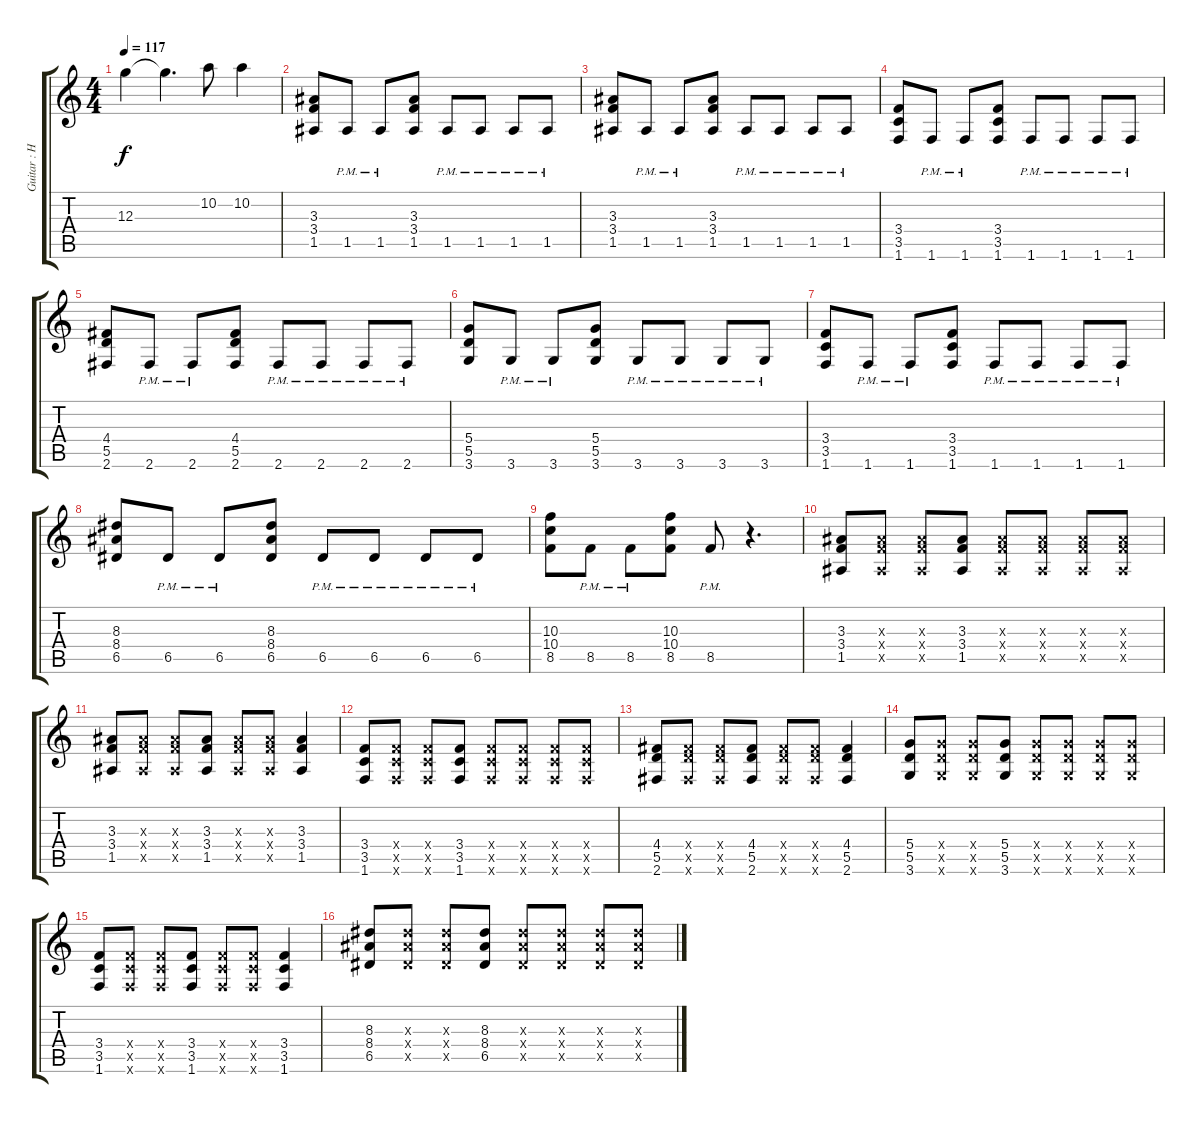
\track ("Guitar : Hirasawa Yui - Chan" "Guitar : H") {instrument overdrivenguitar}
\staff {score tabs}
\tuning (E4 B3 G3 D3 A2 E2) {hide}
\ts (4 4)
\tempo 117
\clef g2
\ks c
12.3{t}.4{dy f} 12.3{t}.4{d} 10.2.8 10.2.4 |
(3.3 3.4 1.5).8 1.5{pm}.8 1.5{pm}.8 (3.3 3.4 1.5).8 1.5{pm}.8 1.5{pm}.8 1.5{pm}.8 1.5{pm}.8 |
(3.3 3.4 1.5).8 1.5{pm}.8 1.5{pm}.8 (3.3 3.4 1.5).8 1.5{pm}.8 1.5{pm}.8 1.5{pm}.8 1.5{pm}.8 |
(3.4 3.5 1.6).8 1.6{pm}.8 1.6{pm}.8 (3.4 3.5 1.6).8 1.6{pm}.8 1.6{pm}.8 1.6{pm}.8 1.6{pm}.8 |
(4.4 5.5 2.6).8 2.6{pm}.8 2.6{pm}.8 (4.4 5.5 2.6).8 2.6{pm}.8 2.6{pm}.8 2.6{pm}.8 2.6{pm}.8 |
(5.4 5.5 3.6).8 3.6{pm}.8 3.6{pm}.8 (5.4 5.5 3.6).8 3.6{pm}.8 3.6{pm}.8 3.6{pm}.8 3.6{pm}.8 |
(3.4 3.5 1.6).8 1.6{pm}.8 1.6{pm}.8 (3.4 3.5 1.6).8 1.6{pm}.8 1.6{pm}.8 1.6{pm}.8 1.6{pm}.8 |
(8.3 8.4 6.5).8 6.5{pm}.8 6.5{pm}.8 (8.3 8.4 6.5).8 6.5{pm}.8 6.5{pm}.8 6.5{pm}.8 6.5{pm}.8 |
(10.3 10.4 8.5).8 8.5{pm}.8 8.5{pm}.8 (10.3 10.4 8.5).8 8.5{pm}.8 r.4{d} |
(3.3 3.4 1.5).8 (3.3{x} 3.4{x} 1.5{x}).8 (3.3{x} 3.4{x} 1.5{x}).8 (3.3 3.4 1.5).8 (3.3{x} 3.4{x} 1.5{x}).8 (3.3{x} 3.4{x} 1.5{x}).8 (3.3{x} 3.4{x} 1.5{x}).8 (3.3{x} 3.4{x} 1.5{x}).8 |
(3.3 3.4 1.5).8 (3.3{x} 3.4{x} 1.5{x}).8 (3.3{x} 3.4{x} 1.5{x}).8 (3.3 3.4 1.5).8 (3.3{x} 3.4{x} 1.5{x}).8 (3.3{x} 3.4{x} 1.5{x}).8 (3.3 3.4 1.5).4 |
(3.4 3.5 1.6).8 (3.4{x} 3.5{x} 1.6{x}).8 (3.4{x} 3.5{x} 1.6{x}).8 (3.4 3.5 1.6).8 (3.4{x} 3.5{x} 1.6{x}).8 (3.4{x} 3.5{x} 1.6{x}).8 (3.4{x} 3.5{x} 1.6{x}).8 (3.4{x} 3.5{x} 1.6{x}).8 |
(4.4 5.5 2.6).8 (4.4{x} 5.5{x} 2.6{x}).8 (4.4{x} 5.5{x} 2.6{x}).8 (4.4 5.5 2.6).8 (4.4{x} 5.5{x} 2.6{x}).8 (4.4{x} 5.5{x} 2.6{x}).8 (4.4 5.5 2.6).4 |
(5.4 5.5 3.6).8 (5.4{x} 5.5{x} 3.6{x}).8 (5.4{x} 5.5{x} 3.6{x}).8 (5.4 5.5 3.6).8 (5.4{x} 5.5{x} 3.6{x}).8 (5.4{x} 5.5{x} 3.6{x}).8 (5.4{x} 5.5{x} 3.6{x}).8 (5.4{x} 5.5{x} 3.6{x}).8 |
(3.4 3.5 1.6).8 (3.4{x} 3.5{x} 1.6{x}).8 (3.4{x} 3.5{x} 1.6{x}).8 (3.4 3.5 1.6).8 (3.4{x} 3.5{x} 1.6{x}).8 (3.4{x} 3.5{x} 1.6{x}).8 (3.4 3.5 1.6).4 |
(8.3 8.4 6.5).8 (8.3{x} 8.4{x} 6.5{x}).8 (8.3{x} 8.4{x} 6.5{x}).8 (8.3 8.4 6.5).8 (8.3{x} 8.4{x} 6.5{x}).8 (8.3{x} 8.4{x} 6.5{x}).8 (8.3{x} 8.4{x} 6.5{x}).8 (8.3{x} 8.4{x} 6.5{x}).8
